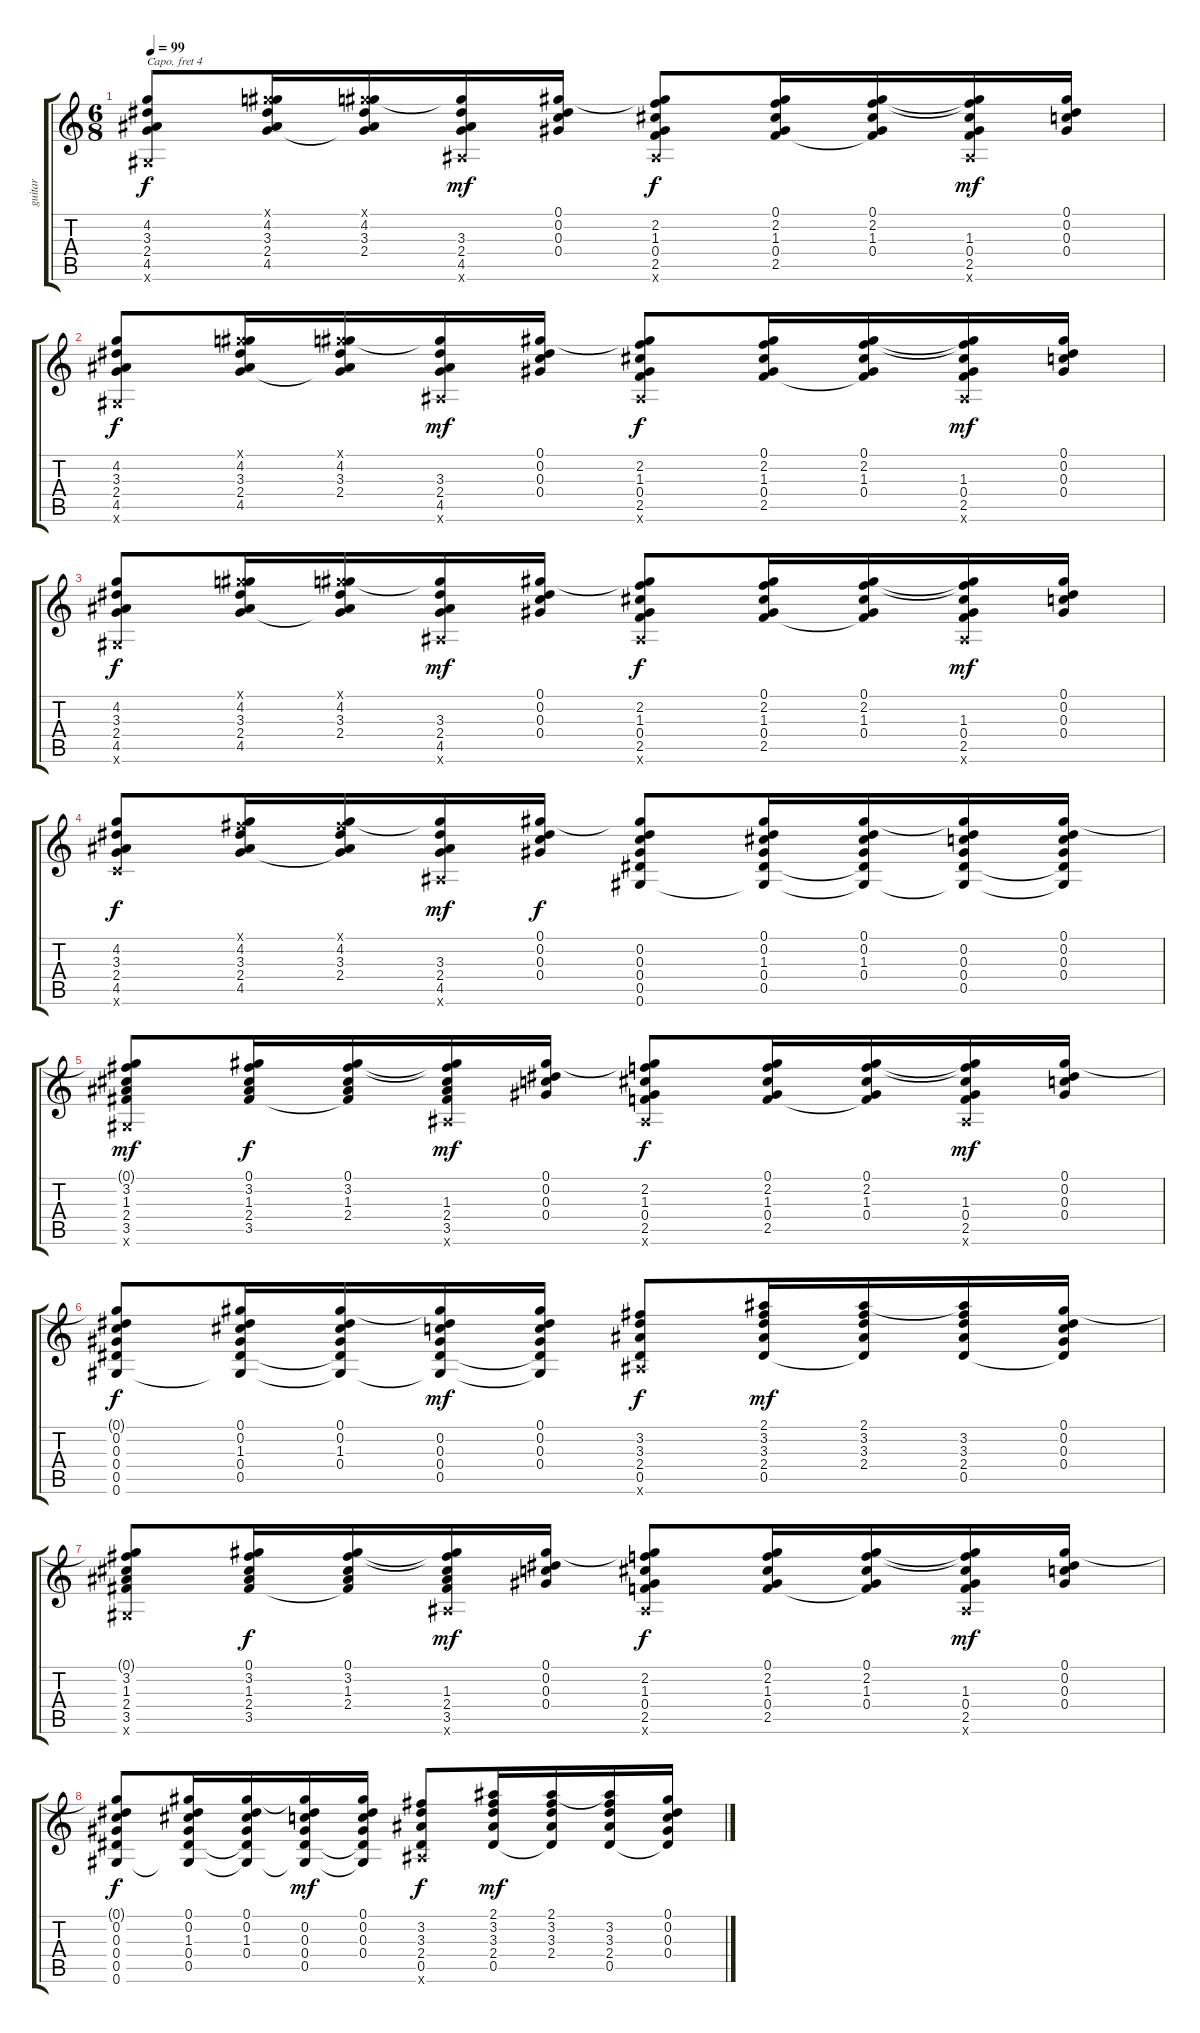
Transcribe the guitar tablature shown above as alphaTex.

\track ("guitar" "guitar") {instrument acousticguitarsteel}
\staff {score tabs}
\capo 4
\tuning (E4 B3 Ab3 E3 B2 E2) {hide}
\ts (6 8)
\tempo 99
\clef g2
\ks c
(4.2 3.3 2.4 4.5 0.6{x}).8{dy f} (0.1{x} 4.2 3.3 2.4 4.5).16 (0.1{x} 4.2 3.3 2.4 4.5{t}).16 (4.2{t} 3.3 2.4 4.5 2.6{x}).16{dy mf} (0.1 0.2 0.3 0.4).16 (0.1{t} 2.2 1.3 0.4 2.5 2.6{x}).8{dy f} (0.1 2.2 1.3 0.4 2.5).16 (0.1 2.2 1.3 0.4 2.5{t}).16 (0.1{t} 2.2{t} 1.3 0.4 2.5 2.6{x}).16{dy mf} (0.1 0.2 0.3 0.4).16 |
(4.2 3.3 2.4 4.5 0.6{x}).8{dy f} (0.1{x} 4.2 3.3 2.4 4.5).16 (0.1{x} 4.2 3.3 2.4 4.5{t}).16 (4.2{t} 3.3 2.4 4.5 2.6{x}).16{dy mf} (0.1 0.2 0.3 0.4).16 (0.1{t} 2.2 1.3 0.4 2.5 2.6{x}).8{dy f} (0.1 2.2 1.3 0.4 2.5).16 (0.1 2.2 1.3 0.4 2.5{t}).16 (0.1{t} 2.2{t} 1.3 0.4 2.5 2.6{x}).16{dy mf} (0.1 0.2 0.3 0.4).16 |
(4.2 3.3 2.4 4.5 0.6{x}).8{dy f} (0.1{x} 4.2 3.3 2.4 4.5).16 (0.1{x} 4.2 3.3 2.4 4.5{t}).16 (4.2{t} 3.3 2.4 4.5 2.6{x}).16{dy mf} (0.1 0.2 0.3 0.4).16 (0.1{t} 2.2 1.3 0.4 2.5 2.6{x}).8{dy f} (0.1 2.2 1.3 0.4 2.5).16 (0.1 2.2 1.3 0.4 2.5{t}).16 (0.1{t} 2.2{t} 1.3 0.4 2.5 2.6{x}).16{dy mf} (0.1 0.2 0.3 0.4).16 |
(4.2 3.3 2.4 4.5 4.6{x}).8{dy f} (-2.1{x} 4.2 3.3 2.4 4.5).16 (-2.1{x} 4.2 3.3 2.4 4.5{t}).16 (4.2{t} 3.3 2.4 4.5 2.6{x}).16{dy mf} (0.1 0.2 0.3 0.4).16{dy f} (0.1{t} 0.2 0.3 0.4 0.5 0.6).8 (0.1 0.2 1.3 0.4 0.5 0.6{t}).16 (0.1 0.2 1.3 0.4 0.5{t} 0.6{t}).16 (0.1{t} 0.2 0.3 0.4 0.5 0.6{t}).16 (0.1 0.2 0.3 0.4 0.5{t} 0.6{t}).16 |
(0.1{t} 3.2 1.3 2.4 3.5 0.6{x}).8{dy mf} (0.1 3.2 1.3 2.4 3.5).16{dy f} (0.1 3.2 1.3 2.4 3.5{t}).16 (0.1{t} 3.2{t} 1.3 2.4 3.5 2.6{x}).16{dy mf} (0.1 0.2 0.3 0.4).16 (0.1{t} 2.2 1.3 0.4 2.5 2.6{x}).8{dy f} (0.1 2.2 1.3 0.4 2.5).16 (0.1 2.2 1.3 0.4 2.5{t}).16 (0.1{t} 2.2{t} 1.3 0.4 2.5 2.6{x}).16{dy mf} (0.1 0.2 0.3 0.4).16 |
(0.1{t} 0.2 0.3 0.4 0.5 0.6).8{dy f} (0.1 0.2 1.3 0.4 0.5 0.6{t}).16 (0.1 0.2 1.3 0.4 0.5{t} 0.6{t}).16 (0.1{t} 0.2 0.3 0.4 0.5 0.6{t}).16{dy mf} (0.1 0.2 0.3 0.4 0.5{t} 0.6{t}).16 (3.2 3.3 2.4 0.5 2.6{x}).8{dy f} (2.1 3.2 3.3 2.4 0.5).16{dy mf} (2.1 3.2 3.3 2.4 0.5{t}).16 (2.1{t} 3.2 3.3 2.4 0.5).16 (0.1 0.2 0.3 0.4 0.5{t}).16 |
(0.1{t} 3.2 1.3 2.4 3.5 0.6{x}).8 (0.1 3.2 1.3 2.4 3.5).16{dy f} (0.1 3.2 1.3 2.4 3.5{t}).16 (0.1{t} 3.2{t} 1.3 2.4 3.5 2.6{x}).16{dy mf} (0.1 0.2 0.3 0.4).16 (0.1{t} 2.2 1.3 0.4 2.5 2.6{x}).8{dy f} (0.1 2.2 1.3 0.4 2.5).16 (0.1 2.2 1.3 0.4 2.5{t}).16 (0.1{t} 2.2{t} 1.3 0.4 2.5 2.6{x}).16{dy mf} (0.1 0.2 0.3 0.4).16 |
(0.1{t} 0.2 0.3 0.4 0.5 0.6).8{dy f} (0.1 0.2 1.3 0.4 0.5 0.6{t}).16 (0.1 0.2 1.3 0.4 0.5{t} 0.6{t}).16 (0.1{t} 0.2 0.3 0.4 0.5 0.6{t}).16{dy mf} (0.1 0.2 0.3 0.4 0.5{t} 0.6{t}).16 (3.2 3.3 2.4 0.5 2.6{x}).8{dy f} (2.1 3.2 3.3 2.4 0.5).16{dy mf} (2.1 3.2 3.3 2.4 0.5{t}).16 (2.1{t} 3.2 3.3 2.4 0.5).16 (0.1 0.2 0.3 0.4 0.5{t}).16
